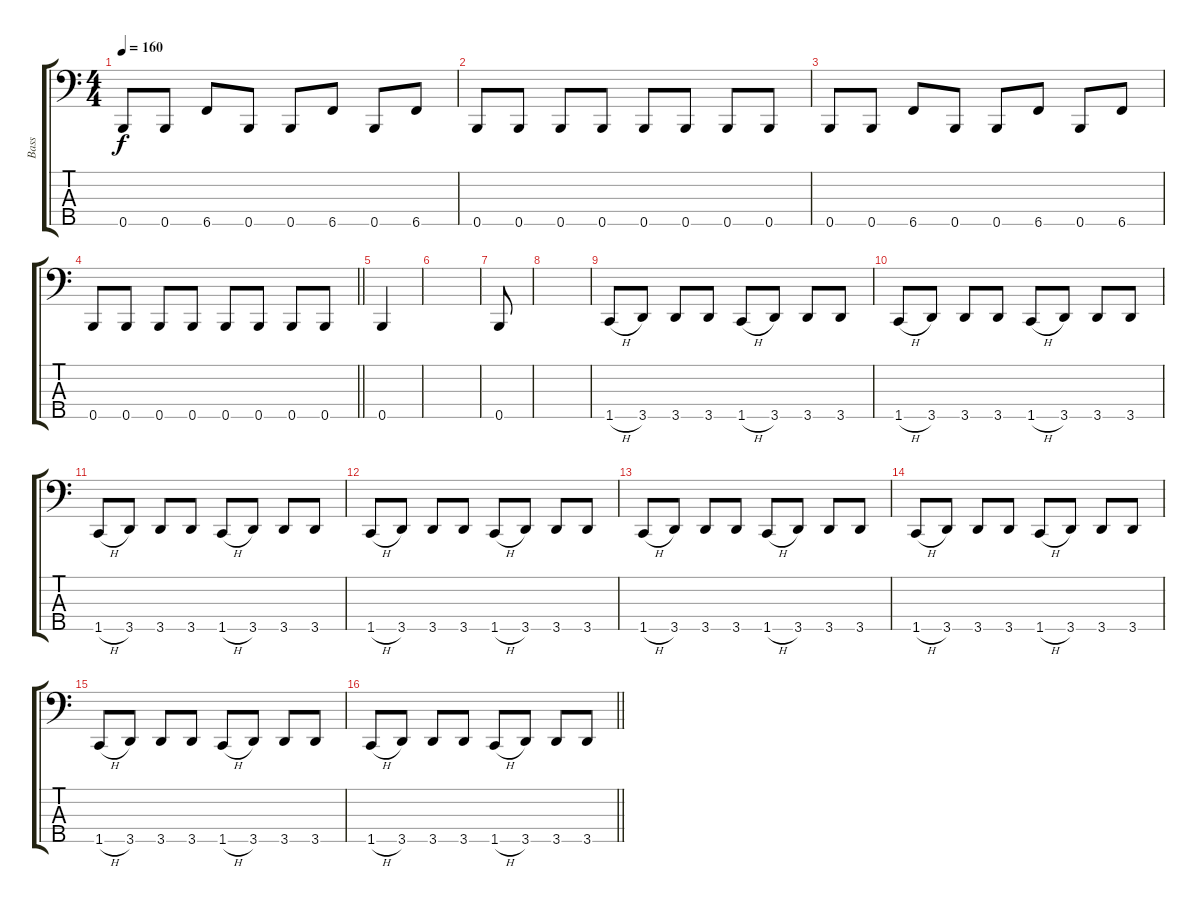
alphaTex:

\track ("Bass" "Bass") {instrument electricbassfinger}
\staff {score tabs}
\tuning (G2 D2 A1 E1 B0) {hide}
\ts (4 4)
\tempo 160
\clef f4
\ks c
0.5.8{dy f} 0.5.8 6.5.8 0.5.8 0.5.8 6.5.8 0.5.8 6.5.8 |
0.5.8 0.5.8 0.5.8 0.5.8 0.5.8 0.5.8 0.5.8 0.5.8 |
0.5.8 0.5.8 6.5.8 0.5.8 0.5.8 6.5.8 0.5.8 6.5.8 |
\barLineRight lightlight
0.5.8 0.5.8 0.5.8 0.5.8 0.5.8 0.5.8 0.5.8 0.5.8 |
0.5.4 |
|
0.5.8 |
|
1.5{h}.8 3.5.8 3.5.8 3.5.8 1.5{h}.8 3.5.8 3.5.8 3.5.8 |
1.5{h}.8 3.5.8 3.5.8 3.5.8 1.5{h}.8 3.5.8 3.5.8 3.5.8 |
1.5{h}.8 3.5.8 3.5.8 3.5.8 1.5{h}.8 3.5.8 3.5.8 3.5.8 |
1.5{h}.8 3.5.8 3.5.8 3.5.8 1.5{h}.8 3.5.8 3.5.8 3.5.8 |
1.5{h}.8 3.5.8 3.5.8 3.5.8 1.5{h}.8 3.5.8 3.5.8 3.5.8 |
1.5{h}.8 3.5.8 3.5.8 3.5.8 1.5{h}.8 3.5.8 3.5.8 3.5.8 |
1.5{h}.8 3.5.8 3.5.8 3.5.8 1.5{h}.8 3.5.8 3.5.8 3.5.8 |
\barLineRight lightlight
1.5{h}.8 3.5.8 3.5.8 3.5.8 1.5{h}.8 3.5.8 3.5.8 3.5.8
